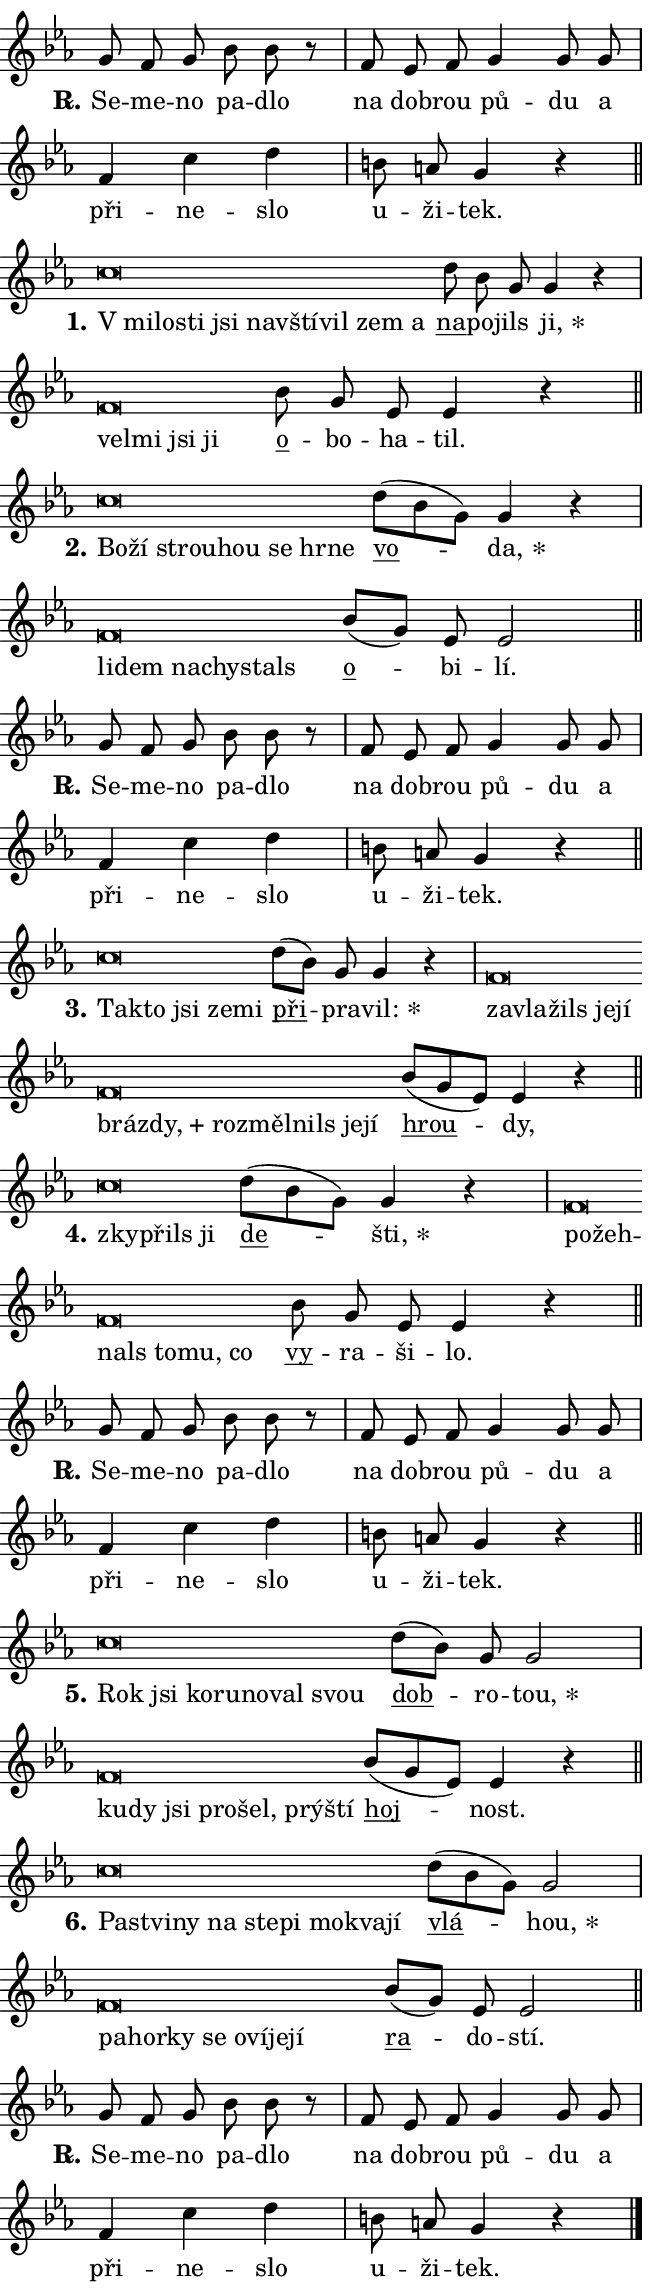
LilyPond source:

\version "2.24.0"
\header { tagline = "" }
\paper {
  indent = 0\cm
  top-margin = 0\cm
  right-margin = 0.13\cm % to fit lyric hyphens
  bottom-margin = 0\cm
  left-margin = 0\cm
  paper-width = 11\cm
  page-breaking = #ly:one-page-breaking
  system-system-spacing.basic-distance = #11
  score-system-spacing.basic-distance = #11
  ragged-last = ##f
}


%% Author: Thomas Morley
%% https://lists.gnu.org/archive/html/lilypond-user/2020-05/msg00002.html
#(define (line-position grob)
"Returns position of @var[grob} in current system:
   @code{'start}, if at first time-step
   @code{'end}, if at last time-step
   @code{'middle} otherwise
"
  (let* ((col (ly:item-get-column grob))
         (ln (ly:grob-object col 'left-neighbor))
         (rn (ly:grob-object col 'right-neighbor))
         (col-to-check-left (if (ly:grob? ln) ln col))
         (col-to-check-right (if (ly:grob? rn) rn col))
         (break-dir-left
           (and
             (ly:grob-property col-to-check-left 'non-musical #f)
             (ly:item-break-dir col-to-check-left)))
         (break-dir-right
           (and
             (ly:grob-property col-to-check-right 'non-musical #f)
             (ly:item-break-dir col-to-check-right))))
        (cond ((eqv? 1 break-dir-left) 'start)
              ((eqv? -1 break-dir-right) 'end)
              (else 'middle))))

#(define (tranparent-at-line-position vctor)
  (lambda (grob)
  "Relying on @code{line-position} select the relevant enry from @var{vctor}.
Used to determine transparency,"
    (case (line-position grob)
      ((end) (not (vector-ref vctor 0)))
      ((middle) (not (vector-ref vctor 1)))
      ((start) (not (vector-ref vctor 2))))))

noteHeadBreakVisibility =
#(define-music-function (break-visibility)(vector?)
"Makes @code{NoteHead}s transparent relying on @var{break-visibility}"
#{
  \override NoteHead.transparent =
    #(tranparent-at-line-position break-visibility)
#})

#(define delete-ledgers-for-transparent-note-heads
  (lambda (grob)
    "Reads whether a @code{NoteHead} is transparent.
If so this @code{NoteHead} is removed from @code{'note-heads} from
@var{grob}, which is supposed to be @code{LedgerLineSpanner}.
As a result ledgers are not printed for this @code{NoteHead}"
    (let* ((nhds-array (ly:grob-object grob 'note-heads))
           (nhds-list
             (if (ly:grob-array? nhds-array)
                 (ly:grob-array->list nhds-array)
                 '()))
           ;; Relies on the transparent-property being done before
           ;; Staff.LedgerLineSpanner.after-line-breaking is executed.
           ;; This is fragile ...
           (to-keep
             (remove
               (lambda (nhd)
                 (ly:grob-property nhd 'transparent #f))
               nhds-list)))
      ;; TODO find a better method to iterate over grob-arrays, similiar
      ;; to filter/remove etc for lists
      ;; For now rebuilt from scratch
      (set! (ly:grob-object grob 'note-heads)  '())
      (for-each
        (lambda (nhd)
          (ly:pointer-group-interface::add-grob grob 'note-heads nhd))
        to-keep))))

squashNotes = {
  \override NoteHead.X-extent = #'(-0.2 . 0.2)
  \override NoteHead.Y-extent = #'(-0.75 . 0)
  \override NoteHead.stencil =
    #(lambda (grob)
       (let ((pos (ly:grob-property grob 'staff-position)))
         (begin
           (if (< pos -7) (display "ERROR: Lower brevis then expected\n") (display ""))
           (if (<= pos -6) ly:text-interface::print ly:note-head::print))))
}
unSquashNotes = {
  \revert NoteHead.X-extent
  \revert NoteHead.Y-extent
  \revert NoteHead.stencil
}

hideNotes = \noteHeadBreakVisibility #begin-of-line-visible
unHideNotes = \noteHeadBreakVisibility #all-visible

% work-around for resetting accidentals
% https://lilypond.org/doc/v2.23/Documentation/notation/displaying-rhythms#unmetered-music
cadenzaMeasure = {
  \cadenzaOff
  \partial 1024 s1024
  \cadenzaOn
}

#(define-markup-command (accent layout props text) (markup?)
  "Underline accented syllable"
  (interpret-markup layout props
    #{\markup \override #'(offset . 4.3) \underline { #text }#}))

responsum = \markup \concat {
  "R" \hspace #-1.05 \path #0.1 #'((moveto 0 0.07) (lineto 0.9 0.8)) \hspace #0.05 "."
}

spaceSize = #0.6828661417322834 % exact space size for TeX Gyre Schola

\layout {
  \context {
    \Staff
    \remove "Time_signature_engraver"
    \override LedgerLineSpanner.after-line-breaking = #delete-ledgers-for-transparent-note-heads
  }
  \context {
    \Lyrics {
      \override LyricSpace.minimum-distance = \spaceSize
      \override LyricText.font-name = #"TeX Gyre Schola"
      \override LyricText.font-size = 1
      \override StanzaNumber.font-name = #"TeX Gyre Schola Bold"
      \override StanzaNumber.font-size = 1
    }
  }
  \context {
    \Score 
    \override NoteHead.text =
      #(lambda (grob) 
        (let ((pos (ly:grob-property grob 'staff-position)))
          #{\markup {
            \combine
              \halign #-0.55 \raise #(if (= pos -6) 0 0.5) \override #'(thickness . 2) \draw-line #'(3.2 . 0)
              \musicglyph "noteheads.sM1"
          }#}))
  }
}

% magnetic-lyrics.ily
%
%   written by
%     Jean Abou Samra <jean@abou-samra.fr>
%     Werner Lemberg <wl@gnu.org>
%
%   adapted by
%     Jiri Hon <jiri.hon@gmail.com>
%
% Version 2022-Apr-15

% https://www.mail-archive.com/lilypond-user@gnu.org/msg149350.html

#(define (Left_hyphen_pointer_engraver context)
   "Collect syllable-hyphen-syllable occurrences in lyrics and store
them in properties.  This engraver only looks to the left.  For
example, if the lyrics input is @code{foo -- bar}, it does the
following.

@itemize @bullet
@item
Set the @code{text} property of the @code{LyricHyphen} grob between
@q{foo} and @q{bar} to @code{foo}.

@item
Set the @code{left-hyphen} property of the @code{LyricText} grob with
text @q{foo} to the @code{LyricHyphen} grob between @q{foo} and
@q{bar}.
@end itemize

Use this auxiliary engraver in combination with the
@code{lyric-@/text::@/apply-@/magnetic-@/offset!} hook."
   (let ((hyphen #f)
         (text #f))
     (make-engraver
      (acknowledgers
       ((lyric-syllable-interface engraver grob source-engraver)
        (set! text grob)))
      (end-acknowledgers
       ((lyric-hyphen-interface engraver grob source-engraver)
        ;(when (not (grob::has-interface grob 'lyric-space-interface))
          (set! hyphen grob)));)
      ((stop-translation-timestep engraver)
       (when (and text hyphen)
         (ly:grob-set-object! text 'left-hyphen hyphen))
       (set! text #f)
       (set! hyphen #f)))))

#(define (lyric-text::apply-magnetic-offset! grob)
   "If the space between two syllables is less than the value in
property @code{LyricText@/.details@/.squash-threshold}, move the right
syllable to the left so that it gets concatenated with the left
syllable.

Use this function as a hook for
@code{LyricText@/.after-@/line-@/breaking} if the
@code{Left_@/hyphen_@/pointer_@/engraver} is active."
   (let ((hyphen (ly:grob-object grob 'left-hyphen #f)))
     (when hyphen
       (let ((left-text (ly:spanner-bound hyphen LEFT)))
         (when (grob::has-interface left-text 'lyric-syllable-interface)
           (let* ((common (ly:grob-common-refpoint grob left-text X))
                  (this-x-ext (ly:grob-extent grob common X))
                  (left-x-ext
                   (begin
                     ;; Trigger magnetism for left-text.
                     (ly:grob-property left-text 'after-line-breaking)
                     (ly:grob-extent left-text common X)))
                  ;; `delta` is the gap width between two syllables.
                  (delta (- (interval-start this-x-ext)
                            (interval-end left-x-ext)))
                  (details (ly:grob-property grob 'details))
                  (threshold (assoc-get 'squash-threshold details 0.2)))
             (when (< delta threshold)
               (let* (;; We have to manipulate the input text so that
                      ;; ligatures crossing syllable boundaries are not
                      ;; disabled.  For languages based on the Latin
                      ;; script this is essentially a beautification.
                      ;; However, for non-Western scripts it can be a
                      ;; necessity.
                      (lt (ly:grob-property left-text 'text))
                      (rt (ly:grob-property grob 'text))
                      (is-space (grob::has-interface hyphen 'lyric-space-interface))
                      (space (if is-space " " ""))
                      (extra-delta (if is-space spaceSize 0))
                      ;; Append new syllable.
                      (ltrt-space (if (and (string? lt) (string? rt))
                                (string-append lt space rt)
                                (make-concat-markup (list lt space rt))))
                      ;; Right-align `ltrt` to the right side.
                      (ltrt-space-markup (grob-interpret-markup
                               grob
                               (make-translate-markup
                                (cons (interval-length this-x-ext) 0)
                                (make-right-align-markup ltrt-space)))))
                 (begin
                   ;; Don't print `left-text`.
                   (ly:grob-set-property! left-text 'stencil #f)
                   ;; Set text and stencil (which holds all collected
                   ;; syllables so far) and shift it to the left.
                   (ly:grob-set-property! grob 'text ltrt-space)
                   (ly:grob-set-property! grob 'stencil ltrt-space-markup)
                   (ly:grob-translate-axis! grob (- (- delta extra-delta)) X))))))))))


#(define (lyric-hyphen::displace-bounds-first grob)
   ;; Make very sure this callback isn't triggered too early.
   (let ((left (ly:spanner-bound grob LEFT))
         (right (ly:spanner-bound grob RIGHT)))
     (ly:grob-property left 'after-line-breaking)
     (ly:grob-property right 'after-line-breaking)
     (ly:lyric-hyphen::print grob)))

squashThreshold = #0.4

\layout {
  \context {
    \Lyrics
    \consists #Left_hyphen_pointer_engraver
    \override LyricText.after-line-breaking =
      #lyric-text::apply-magnetic-offset!
    \override LyricHyphen.stencil = #lyric-hyphen::displace-bounds-first
    \override LyricText.details.squash-threshold = \squashThreshold
    \override LyricHyphen.minimum-distance = 0
    \override LyricHyphen.minimum-length = \squashThreshold
  }
}

squashText = \override LyricText.details.squash-threshold = 9999
unSquashText = \override LyricText.details.squash-threshold = \squashThreshold

leftText = \override LyricText.self-alignment-X = #LEFT
unLeftText = \revert LyricText.self-alignment-X

starOffset = #(lambda (grob) 
                (let ((x_offset (ly:self-alignment-interface::aligned-on-x-parent grob)))
                  (if (= x_offset 0) 0 (+ x_offset 1.2))))

star = #(define-music-function (syllable)(string?)
"Append star separator at the end of a syllable"
#{
  \once \override LyricText.X-offset = #starOffset
  \lyricmode { \markup {
    #syllable
    \override #'((font-name . "TeX Gyre Schola Bold")) \hspace #0.2 \lower #0.65 \larger "*"
  } }
#})

starAccent = #(define-music-function (syllable)(string?)
"Append star separator at the end of a syllable and make accent"
#{
  \once \override LyricText.X-offset = #starOffset
  \lyricmode { \markup {
    \accent #syllable
    \override #'((font-name . "TeX Gyre Schola Bold")) \hspace #0.2 \lower #0.65 \larger "*"
  } }
#})

breath = #(define-music-function (syllable)(string?)
"Append breathing indicator at the end of a syllable"
#{
  \lyricmode { \markup { #syllable "+" } }
#})

optionalBreath = #(define-music-function (syllable)(string?)
"Append optional breathing indicator at the end of a syllable"
#{
  \lyricmode { \markup { #syllable "(+)" } }
#})


\score {
    <<
        \new Voice = "melody" { \cadenzaOn \key es \major \relative { g'8 f g bes bes r \cadenzaMeasure \bar "|" f8 es f g4 g8 g8 \cadenzaMeasure \bar "|" f4 c' d \cadenzaMeasure \bar "|" b8 a g4 r \cadenzaMeasure \bar "||" \break } }
        \new Lyrics \lyricsto "melody" { \lyricmode { \set stanza = \responsum
Se -- me -- no pa -- dlo na dob -- rou pů -- du a při -- ne -- slo u -- ži -- tek. } }
    >>
    \layout {}
}

\score {
    <<
        \new Voice = "melody" { \cadenzaOn \key es \major \relative { \squashNotes c''\breve*1/16 \hideNotes \breve*1/16 \bar "" \breve*1/16 \bar "" \breve*1/16 \bar "" \breve*1/16 \bar "" \breve*1/16 \bar "" \breve*1/16 \bar "" \breve*1/16 \breve*1/16 \bar "" \unHideNotes \unSquashNotes \bar "" d8 bes g g4 r \cadenzaMeasure \bar "|" \squashNotes f\breve*1/16 \hideNotes \breve*1/16 \bar "" \breve*1/16 \breve*1/16 \bar "" \unHideNotes \unSquashNotes \bar "" bes8 g es es4 r \cadenzaMeasure \bar "||" \break } }
        \new Lyrics \lyricsto "melody" { \lyricmode { \set stanza = "1."
\leftText "V mi" -- \squashText lo -- sti jsi na -- vští -- vil zem a \unLeftText \unSquashText \markup \accent na -- po -- jils \star ji, \leftText vel -- \squashText mi jsi ji \unLeftText \unSquashText \markup \accent o -- bo -- ha -- til. } }
    >>
    \layout {}
}

\score {
    <<
        \new Voice = "melody" { \cadenzaOn \key es \major \relative { \squashNotes c''\breve*1/16 \hideNotes \breve*1/16 \bar "" \breve*1/16 \bar "" \breve*1/16 \bar "" \breve*1/16 \bar "" \breve*1/16 \breve*1/16 \bar "" \unHideNotes \unSquashNotes \bar "" d8[( bes g)] g4 r \cadenzaMeasure \bar "|" \squashNotes f\breve*1/16 \hideNotes \breve*1/16 \bar "" \breve*1/16 \bar "" \breve*1/16 \breve*1/16 \bar "" \unHideNotes \unSquashNotes \bar "" bes8[( g)] es es2 \cadenzaMeasure \bar "||" \break } }
        \new Lyrics \lyricsto "melody" { \lyricmode { \set stanza = "2."
\leftText Bo -- \squashText ží strou -- hou se hr -- ne \unLeftText \unSquashText \markup \accent vo -- \star da, \leftText li -- \squashText dem na -- chy -- stals \unLeftText \unSquashText \markup \accent o -- bi -- lí. } }
    >>
    \layout {}
}

\score {
    <<
        \new Voice = "melody" { \cadenzaOn \key es \major \relative { g'8 f g bes bes r \cadenzaMeasure \bar "|" f8 es f g4 g8 g8 \cadenzaMeasure \bar "|" f4 c' d \cadenzaMeasure \bar "|" b8 a g4 r \cadenzaMeasure \bar "||" \break } }
        \new Lyrics \lyricsto "melody" { \lyricmode { \set stanza = \responsum
Se -- me -- no pa -- dlo na dob -- rou pů -- du a při -- ne -- slo u -- ži -- tek. } }
    >>
    \layout {}
}

\score {
    <<
        \new Voice = "melody" { \cadenzaOn \key es \major \relative { \squashNotes c''\breve*1/16 \hideNotes \breve*1/16 \bar "" \breve*1/16 \bar "" \breve*1/16 \breve*1/16 \bar "" \unHideNotes \unSquashNotes \bar "" d8[( bes)] g g4 r \cadenzaMeasure \bar "|" \squashNotes f\breve*1/16 \hideNotes \breve*1/16 \bar "" \breve*1/16 \bar "" \breve*1/16 \bar "" \breve*1/16 \bar "" \breve*1/16 \bar "" \breve*1/16 \bar "" \breve*1/16 \bar "" \breve*1/16 \bar "" \breve*1/16 \bar "" \breve*1/16 \breve*1/16 \bar "" \unHideNotes \unSquashNotes \bar "" bes8[( g es)] es4 r \cadenzaMeasure \bar "||" \break } }
        \new Lyrics \lyricsto "melody" { \lyricmode { \set stanza = "3."
\leftText Tak -- \squashText to jsi ze -- mi \unLeftText \unSquashText \markup \accent při -- pra -- \star vil: \leftText za -- \squashText vla -- žils je -- jí bráz -- \breath "dy," roz -- měl -- nils je -- jí \unLeftText \unSquashText \markup \accent hrou -- dy, } }
    >>
    \layout {}
}

\score {
    <<
        \new Voice = "melody" { \cadenzaOn \key es \major \relative { \squashNotes c''\breve*1/16 \hideNotes \breve*1/16 \breve*1/16 \bar "" \unHideNotes \unSquashNotes \bar "" d8[( bes g)] g4 r \cadenzaMeasure \bar "|" \squashNotes f\breve*1/16 \hideNotes \breve*1/16 \bar "" \breve*1/16 \bar "" \breve*1/16 \bar "" \breve*1/16 \breve*1/16 \bar "" \unHideNotes \unSquashNotes \bar "" bes8 g es es4 r \cadenzaMeasure \bar "||" \break } }
        \new Lyrics \lyricsto "melody" { \lyricmode { \set stanza = "4."
\leftText zky -- \squashText přils ji \unLeftText \unSquashText \markup \accent de -- \star šti, \leftText po -- \squashText žeh -- nals to -- mu, co \unLeftText \unSquashText \markup \accent vy -- ra -- ši -- lo. } }
    >>
    \layout {}
}

\score {
    <<
        \new Voice = "melody" { \cadenzaOn \key es \major \relative { g'8 f g bes bes r \cadenzaMeasure \bar "|" f8 es f g4 g8 g8 \cadenzaMeasure \bar "|" f4 c' d \cadenzaMeasure \bar "|" b8 a g4 r \cadenzaMeasure \bar "||" \break } }
        \new Lyrics \lyricsto "melody" { \lyricmode { \set stanza = \responsum
Se -- me -- no pa -- dlo na dob -- rou pů -- du a při -- ne -- slo u -- ži -- tek. } }
    >>
    \layout {}
}

\score {
    <<
        \new Voice = "melody" { \cadenzaOn \key es \major \relative { \squashNotes c''\breve*1/16 \hideNotes \breve*1/16 \bar "" \breve*1/16 \bar "" \breve*1/16 \bar "" \breve*1/16 \bar "" \breve*1/16 \breve*1/16 \bar "" \unHideNotes \unSquashNotes \bar "" d8[( bes)] g g2 \cadenzaMeasure \bar "|" \squashNotes f\breve*1/16 \hideNotes \breve*1/16 \bar "" \breve*1/16 \bar "" \breve*1/16 \bar "" \breve*1/16 \bar "" \breve*1/16 \breve*1/16 \bar "" \unHideNotes \unSquashNotes \bar "" bes8[( g es)] es4 r \cadenzaMeasure \bar "||" \break } }
        \new Lyrics \lyricsto "melody" { \lyricmode { \set stanza = "5."
\leftText Rok \squashText jsi ko -- ru -- no -- val svou \unLeftText \unSquashText \markup \accent dob -- ro -- \star tou, \leftText ku -- \squashText dy jsi pro -- šel, prý -- ští \unLeftText \unSquashText \markup \accent hoj -- nost. } }
    >>
    \layout {}
}

\score {
    <<
        \new Voice = "melody" { \cadenzaOn \key es \major \relative { \squashNotes c''\breve*1/16 \hideNotes \breve*1/16 \bar "" \breve*1/16 \bar "" \breve*1/16 \bar "" \breve*1/16 \bar "" \breve*1/16 \bar "" \breve*1/16 \bar "" \breve*1/16 \breve*1/16 \bar "" \unHideNotes \unSquashNotes \bar "" d8[( bes g)] g2 \cadenzaMeasure \bar "|" \squashNotes f\breve*1/16 \hideNotes \breve*1/16 \bar "" \breve*1/16 \bar "" \breve*1/16 \bar "" \breve*1/16 \bar "" \breve*1/16 \bar "" \breve*1/16 \breve*1/16 \bar "" \unHideNotes \unSquashNotes \bar "" bes8[( g)] es es2 \cadenzaMeasure \bar "||" \break } }
        \new Lyrics \lyricsto "melody" { \lyricmode { \set stanza = "6."
\leftText Past -- \squashText vi -- ny na ste -- pi mo -- kva -- jí \unLeftText \unSquashText \markup \accent vlá -- \star hou, \leftText pa -- \squashText hor -- ky se o -- ví -- je -- jí \unLeftText \unSquashText \markup \accent ra -- do -- stí. } }
    >>
    \layout {}
}

\score {
    <<
        \new Voice = "melody" { \cadenzaOn \key es \major \relative { g'8 f g bes bes r \cadenzaMeasure \bar "|" f8 es f g4 g8 g8 \cadenzaMeasure \bar "|" f4 c' d \cadenzaMeasure \bar "|" b8 a g4 r \cadenzaMeasure \bar "||" \break } \bar "|." }
        \new Lyrics \lyricsto "melody" { \lyricmode { \set stanza = \responsum
Se -- me -- no pa -- dlo na dob -- rou pů -- du a při -- ne -- slo u -- ži -- tek. } }
    >>
    \layout {}
}
